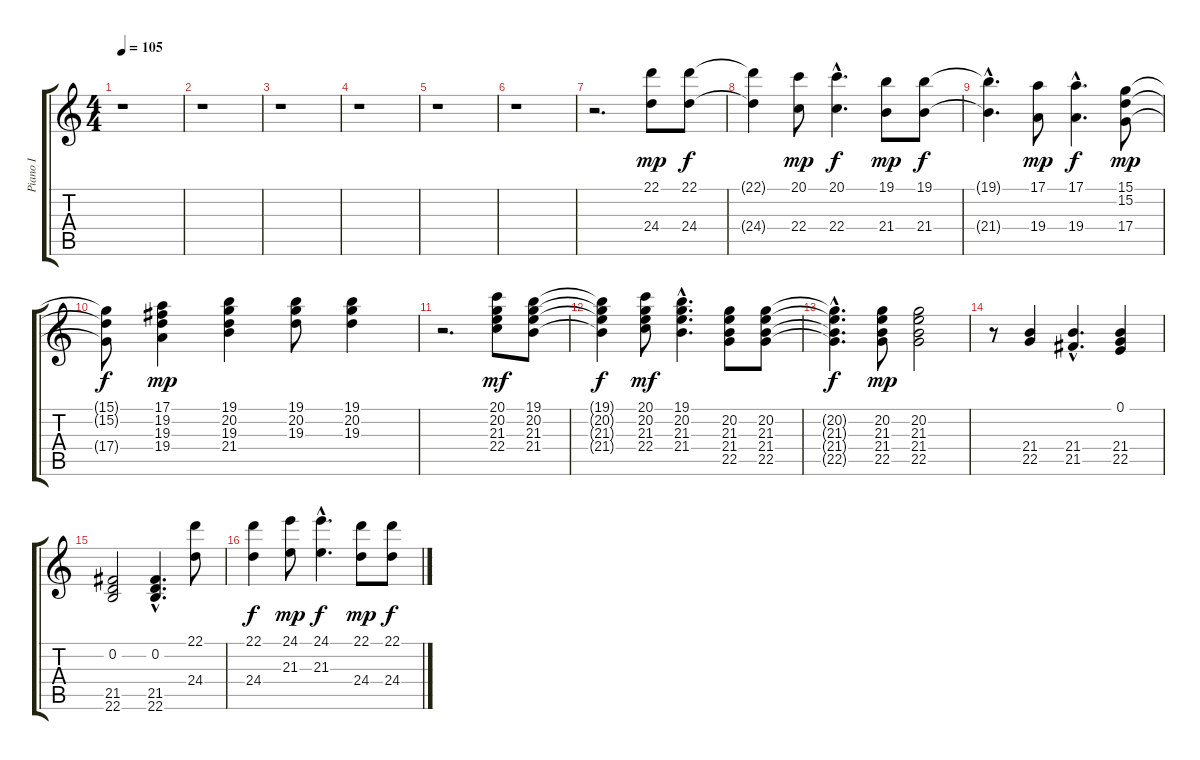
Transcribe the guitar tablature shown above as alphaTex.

\track ("Piano I" "Piano I") {instrument brightacousticpiano}
\staff {score tabs}
\tuning (E4 B3 G3 D3 A2 E2) {hide}
\ts (4 4)
\tempo 105
\clef g2
\ks c
r.1{dy f} |
r.1 |
r.1 |
r.1 |
r.1 |
r.1 |
r.2{d} (22.1 24.4).8{dy mp} (22.1 24.4).8{dy f} |
(22.1{t} 24.4{t}).4 (20.1 22.4).8{dy mp} (20.1{hac} 22.4{hac}).4{d dy f} (19.1 21.4).8{dy mp} (19.1 21.4).8{dy f} |
(19.1{hac t} 21.4{hac t}).4{d} (17.1 19.4).8{dy mp} (17.1{hac} 19.4{hac}).4{d dy f} (15.1 15.2 17.4).8{dy mp} |
(15.1{t} 15.2{t} 17.4{t}).8{dy f} (17.1 19.2 19.3 19.4).4{dy mp} (19.1 20.2 19.3 21.4).4 (19.1 20.2 19.3).8 (19.1 20.2 19.3).4 |
r.2{d} (20.1 20.2 21.3 22.4).8{dy mf} (19.1 20.2 21.3 21.4).8 |
(19.1{t} 20.2{t} 21.3{t} 21.4{t}).4{dy f} (20.1 20.2 21.3 22.4).8{dy mf} (19.1{hac} 20.2{hac} 21.3{hac} 21.4{hac}).4{d} (20.2 21.3 21.4 22.5).8 (20.2 21.3 21.4 22.5).8 |
(20.2{hac t} 21.3{hac t} 21.4{hac t} 22.5{hac t}).4{d dy f} (20.2 21.3 21.4 22.5).8{dy mp} (20.2 21.3 21.4 22.5).2 |
r.8 (21.4 22.5).4 (21.4{hac} 21.5{hac}).4{d} (0.1 21.4 22.5).4 |
(0.2 21.5 22.6).2 (0.2{hac} 21.5{hac} 22.6{hac}).4{d} (22.1 24.4).8 |
(22.1 24.4).4{dy f} (24.1 21.3).8{dy mp} (24.1{hac} 21.3{hac}).4{d dy f} (22.1 24.4).8{dy mp} (22.1 24.4).8{dy f}
